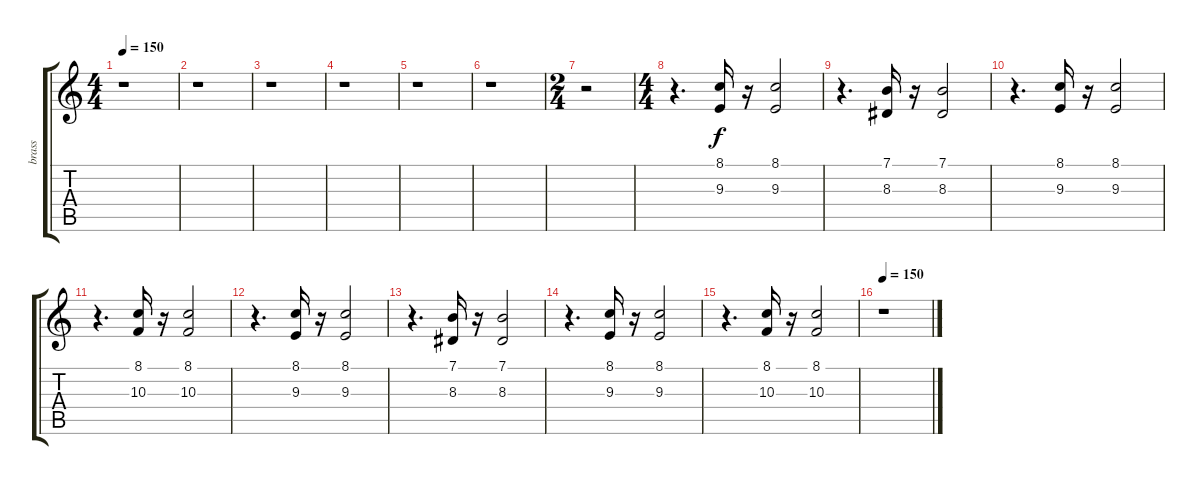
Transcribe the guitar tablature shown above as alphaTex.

\track ("brass" "brass") {instrument synthbrass1}
\staff {score tabs}
\tuning (E4 B3 G3 D3 A2 E2) {hide}
\ts (4 4)
\tempo 150
\clef g2
\ks c
r.1{dy f} |
r.1 |
r.1 |
r.1 |
r.1 |
r.1 |
\ts (2 4)
r.2 |
\ts (4 4)
r.4{d} (8.1 9.3).16 r.16 (8.1 9.3).2 |
r.4{d} (7.1 8.3).16 r.16 (7.1 8.3).2 |
r.4{d} (8.1 9.3).16 r.16 (8.1 9.3).2 |
r.4{d} (8.1 10.3).16 r.16 (8.1 10.3).2 |
r.4{d} (8.1 9.3).16 r.16 (8.1 9.3).2 |
r.4{d} (7.1 8.3).16 r.16 (7.1 8.3).2 |
r.4{d} (8.1 9.3).16 r.16 (8.1 9.3).2 |
r.4{d} (8.1 10.3).16 r.16 (8.1 10.3).2 |
\tempo 150
r.1
